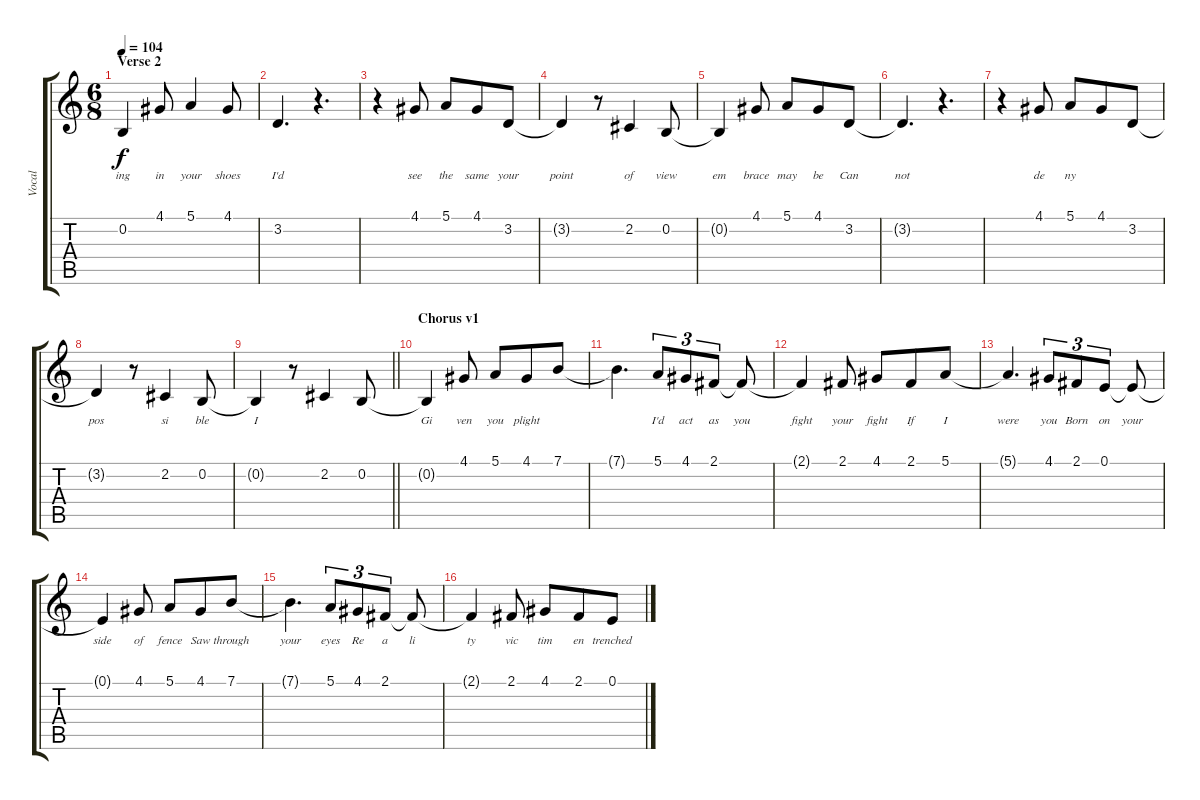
\track ("Vocal" "Vocal") {instrument acousticgrandpiano}
\staff {score tabs}
\tuning (E4 B3 G3 D3 A2 E2) {hide}
\ts (6 8)
\section ("" "Verse 2")
\tempo 104
\clef g2
\ks c
0.2{t}.4{lyrics (0 "ing") lyrics (1 "") lyrics (2 "") lyrics (3 "") lyrics (4 "") dy f} 4.1.8{lyrics (0 "in") lyrics (1 "") lyrics (2 "") lyrics (3 "") lyrics (4 "")} 5.1.4{lyrics (0 "your") lyrics (1 "") lyrics (2 "") lyrics (3 "") lyrics (4 "")} 4.1.8{lyrics (0 "shoes") lyrics (1 "") lyrics (2 "") lyrics (3 "") lyrics (4 "")} |
3.2.4{d lyrics (0 "I'd") lyrics (1 "") lyrics (2 "") lyrics (3 "") lyrics (4 "")} r.4{d} |
r.4 4.1.8{lyrics (0 "see") lyrics (1 "") lyrics (2 "") lyrics (3 "") lyrics (4 "")} 5.1.8{lyrics (0 "the") lyrics (1 "") lyrics (2 "") lyrics (3 "") lyrics (4 "")} 4.1.8{lyrics (0 "same") lyrics (1 "") lyrics (2 "") lyrics (3 "") lyrics (4 "")} 3.2.8{lyrics (0 "your") lyrics (1 "") lyrics (2 "") lyrics (3 "") lyrics (4 "")} |
3.2{t}.4{lyrics (0 "point") lyrics (1 "") lyrics (2 "") lyrics (3 "") lyrics (4 "")} r.8 2.2.4{lyrics (0 "of") lyrics (1 "") lyrics (2 "") lyrics (3 "") lyrics (4 "")} 0.2.8{lyrics (0 "view") lyrics (1 "") lyrics (2 "") lyrics (3 "") lyrics (4 "")} |
0.2{t}.4{lyrics (0 "em") lyrics (1 "") lyrics (2 "") lyrics (3 "") lyrics (4 "")} 4.1.8{lyrics (0 "brace") lyrics (1 "") lyrics (2 "") lyrics (3 "") lyrics (4 "")} 5.1.8{lyrics (0 "may") lyrics (1 "") lyrics (2 "") lyrics (3 "") lyrics (4 "")} 4.1.8{lyrics (0 "be") lyrics (1 "") lyrics (2 "") lyrics (3 "") lyrics (4 "")} 3.2.8{lyrics (0 "Can") lyrics (1 "") lyrics (2 "") lyrics (3 "") lyrics (4 "")} |
3.2{t}.4{d lyrics (0 "not") lyrics (1 "") lyrics (2 "") lyrics (3 "") lyrics (4 "")} r.4{d} |
r.4 4.1.8{lyrics (0 "de") lyrics (1 "") lyrics (2 "") lyrics (3 "") lyrics (4 "")} 5.1.8{lyrics (0 "ny") lyrics (1 "") lyrics (2 "") lyrics (3 "") lyrics (4 "")} 4.1.8{lyrics (0 "") lyrics (1 "") lyrics (2 "") lyrics (3 "") lyrics (4 "")} 3.2.8{lyrics (0 "") lyrics (1 "") lyrics (2 "") lyrics (3 "") lyrics (4 "")} |
3.2{t}.4{lyrics (0 "pos") lyrics (1 "") lyrics (2 "") lyrics (3 "") lyrics (4 "")} r.8 2.2.4{lyrics (0 "si") lyrics (1 "") lyrics (2 "") lyrics (3 "") lyrics (4 "")} 0.2.8{lyrics (0 "ble") lyrics (1 "") lyrics (2 "") lyrics (3 "") lyrics (4 "")} |
\barLineRight lightlight
0.2{t}.4{lyrics (0 "I") lyrics (1 "") lyrics (2 "") lyrics (3 "") lyrics (4 "")} r.8 2.2.4{lyrics (0 "") lyrics (1 "") lyrics (2 "") lyrics (3 "") lyrics (4 "")} 0.2.8{lyrics (0 "") lyrics (1 "") lyrics (2 "") lyrics (3 "") lyrics (4 "")} |
\section ("" "Chorus v1")
0.2{t}.4{lyrics (0 "Gi") lyrics (1 "") lyrics (2 "") lyrics (3 "") lyrics (4 "")} 4.1.8{lyrics (0 "ven") lyrics (1 "") lyrics (2 "") lyrics (3 "") lyrics (4 "")} 5.1.8{lyrics (0 "you") lyrics (1 "") lyrics (2 "") lyrics (3 "") lyrics (4 "")} 4.1.8{lyrics (0 "plight") lyrics (1 "") lyrics (2 "") lyrics (3 "") lyrics (4 "")} 7.1.8{lyrics (0 "") lyrics (1 "") lyrics (2 "") lyrics (3 "") lyrics (4 "")} |
7.1{t}.4{d lyrics (0 "") lyrics (1 "") lyrics (2 "") lyrics (3 "") lyrics (4 "")} 5.1.8{tu (3 2) lyrics (0 "I'd") lyrics (1 "") lyrics (2 "") lyrics (3 "") lyrics (4 "")} 4.1.8{tu (3 2) lyrics (0 "act") lyrics (1 "") lyrics (2 "") lyrics (3 "") lyrics (4 "")} 2.1.8{tu (3 2) lyrics (0 "as") lyrics (1 "") lyrics (2 "") lyrics (3 "") lyrics (4 "")} 2.1{t}.8{lyrics (0 "you") lyrics (1 "") lyrics (2 "") lyrics (3 "") lyrics (4 "")} |
2.1{t}.4{lyrics (0 "fight") lyrics (1 "") lyrics (2 "") lyrics (3 "") lyrics (4 "")} 2.1.8{lyrics (0 "your") lyrics (1 "") lyrics (2 "") lyrics (3 "") lyrics (4 "")} 4.1.8{lyrics (0 "fight") lyrics (1 "") lyrics (2 "") lyrics (3 "") lyrics (4 "")} 2.1.8{lyrics (0 "If") lyrics (1 "") lyrics (2 "") lyrics (3 "") lyrics (4 "")} 5.1.8{lyrics (0 "I") lyrics (1 "") lyrics (2 "") lyrics (3 "") lyrics (4 "")} |
5.1{t}.4{d lyrics (0 "were") lyrics (1 "") lyrics (2 "") lyrics (3 "") lyrics (4 "")} 4.1.8{tu (3 2) lyrics (0 "you") lyrics (1 "") lyrics (2 "") lyrics (3 "") lyrics (4 "")} 2.1.8{tu (3 2) lyrics (0 "Born") lyrics (1 "") lyrics (2 "") lyrics (3 "") lyrics (4 "")} 0.1.8{tu (3 2) lyrics (0 "on") lyrics (1 "") lyrics (2 "") lyrics (3 "") lyrics (4 "")} 0.1{t}.8{lyrics (0 "your") lyrics (1 "") lyrics (2 "") lyrics (3 "") lyrics (4 "")} |
0.1{t}.4{lyrics (0 "side") lyrics (1 "") lyrics (2 "") lyrics (3 "") lyrics (4 "")} 4.1.8{lyrics (0 "of") lyrics (1 "") lyrics (2 "") lyrics (3 "") lyrics (4 "")} 5.1.8{lyrics (0 "fence") lyrics (1 "") lyrics (2 "") lyrics (3 "") lyrics (4 "")} 4.1.8{lyrics (0 "Saw") lyrics (1 "") lyrics (2 "") lyrics (3 "") lyrics (4 "")} 7.1.8{lyrics (0 "through") lyrics (1 "") lyrics (2 "") lyrics (3 "") lyrics (4 "")} |
7.1{t}.4{d lyrics (0 "your") lyrics (1 "") lyrics (2 "") lyrics (3 "") lyrics (4 "")} 5.1.8{tu (3 2) lyrics (0 "eyes") lyrics (1 "") lyrics (2 "") lyrics (3 "") lyrics (4 "")} 4.1.8{tu (3 2) lyrics (0 "Re") lyrics (1 "") lyrics (2 "") lyrics (3 "") lyrics (4 "")} 2.1.8{tu (3 2) lyrics (0 "a") lyrics (1 "") lyrics (2 "") lyrics (3 "") lyrics (4 "")} 2.1{t}.8{lyrics (0 "li") lyrics (1 "") lyrics (2 "") lyrics (3 "") lyrics (4 "")} |
2.1{t}.4{lyrics (0 "ty") lyrics (1 "") lyrics (2 "") lyrics (3 "") lyrics (4 "")} 2.1.8{lyrics (0 "vic") lyrics (1 "") lyrics (2 "") lyrics (3 "") lyrics (4 "")} 4.1.8{lyrics (0 "tim") lyrics (1 "") lyrics (2 "") lyrics (3 "") lyrics (4 "")} 2.1.8{lyrics (0 "en") lyrics (1 "") lyrics (2 "") lyrics (3 "") lyrics (4 "")} 0.1.8{lyrics (0 "trenched") lyrics (1 "") lyrics (2 "") lyrics (3 "") lyrics (4 "")}
